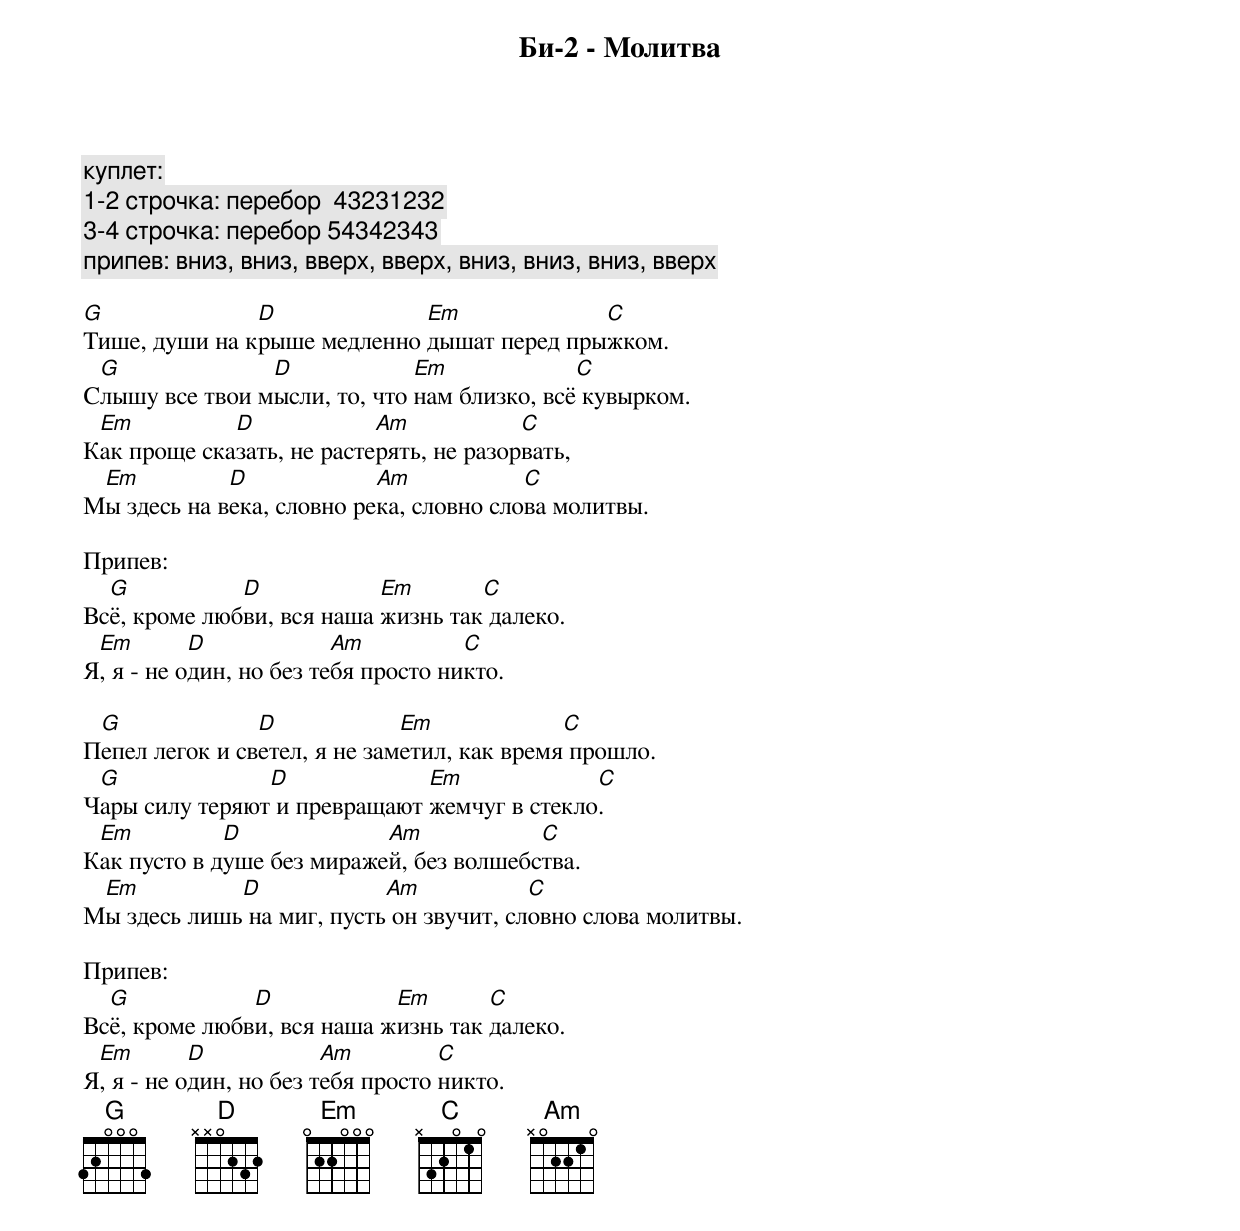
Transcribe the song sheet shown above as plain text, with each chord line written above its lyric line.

Би-2 - Молитва

куплет:
1-2 строчка: перебор  43231232
3-4 строчка: перебор 54342343
припев: вниз, вниз, вверх, вверх, вниз, вниз, вниз, вверх

G              D             Em             C
Тише, души на крыше медленно дышат перед прыжком.
 G              D             Em             C
Слышу все твои мысли, то, что нам близко, всё кувырком.
 Em          D             Am            C
Как проще сказать, не растерять, не разорвать,
 Em          D             Am            C
Мы здесь на века, словно река, словно слова молитвы.

Припев:
  G           D            Em       C
Всё, кроме любви, вся наша жизнь так далеко.
 Em        D             Am          C
Я, я - не один, но без тебя просто никто.

 G              D             Em             C
Пепел легок и светел, я не заметил, как время прошло.
 G              D             Em             C
Чары силу теряют и превращают жемчуг в стекло.
 Em          D             Am            C
Как пусто в душе без миражей, без волшебства.
 Em          D             Am            C
Мы здесь лишь на миг, пусть он звучит, словно слова молитвы.

Припев:
  G            D            Em       C
Всё, кроме любви, вся наша жизнь так далеко.
 Em        D            Am         C
Я, я - не один, но без тебя просто никто.
